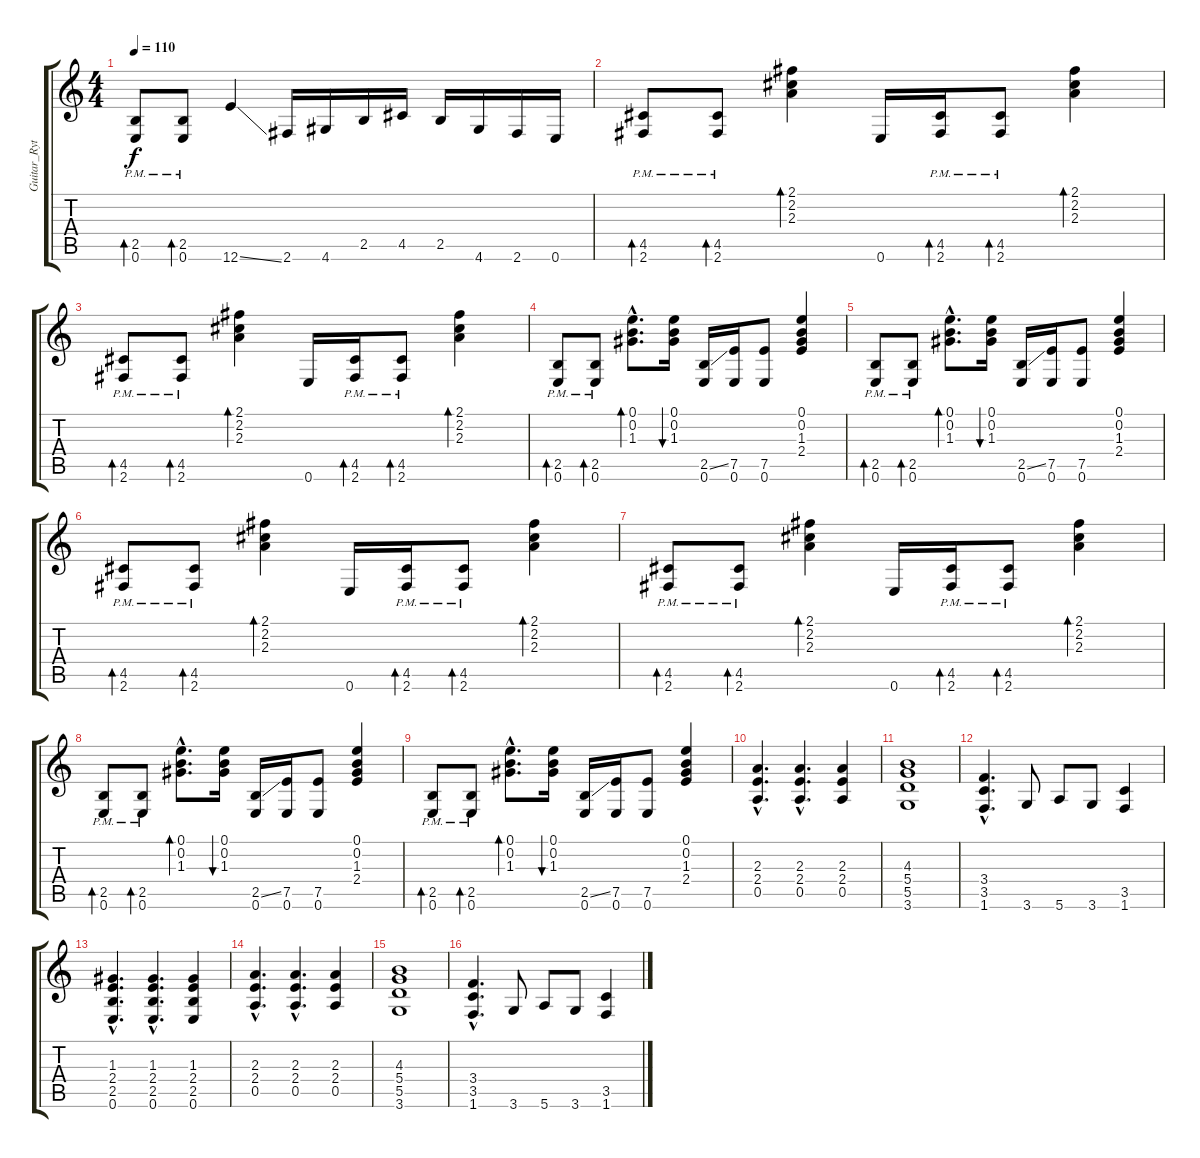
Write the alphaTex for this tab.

\track ("Guitar_Rythm" "Guitar_Ryt") {instrument electricguitarclean}
\staff {score tabs}
\tuning (E4 B3 G3 D3 A2 E2) {hide}
\ts (4 4)
\tempo 110
\clef g2
\ks c
(2.5{pm} 0.6{pm}).8{bd 30 dy f} (2.5{pm} 0.6{pm}).8{bd 30} 12.6{ss}.4 2.6.16 4.6.16 2.5.16 4.5.16 2.5.16 4.6.16 2.6.16 0.6.16 |
(4.5{pm} 2.6{pm}).8{bd 30 instrument distortionguitar} (4.5{pm} 2.6{pm}).8{bd 30} (2.1 2.2 2.3).4{bd 30} 0.6.16 (4.5{pm} 2.6{pm}).16{bd 30} (4.5{pm} 2.6{pm}).8{bd 30} (2.1 2.2 2.3).4{bd 30} |
(4.5{pm} 2.6{pm}).8{bd 30} (4.5{pm} 2.6{pm}).8{bd 30} (2.1 2.2 2.3).4{bd 30} 0.6.16 (4.5{pm} 2.6{pm}).16{bd 30} (4.5{pm} 2.6{pm}).8{bd 30} (2.1 2.2 2.3).4{bd 30} |
(2.5{pm} 0.6{pm}).8{bd 30} (2.5{pm} 0.6{pm}).8{bd 30} (0.1{hac} 0.2{hac} 1.3{hac}).8{d bd 30} (0.1 0.2 1.3).16{bu 30} (2.5{ss} 0.6).16 (7.5 0.6).16 (7.5 0.6).8 (0.1 0.2 1.3 2.4).4 |
(2.5{pm} 0.6{pm}).8{bd 30} (2.5{pm} 0.6{pm}).8{bd 30} (0.1{hac} 0.2{hac} 1.3{hac}).8{d bd 30} (0.1 0.2 1.3).16{bu 30} (2.5{ss} 0.6).16 (7.5 0.6).16 (7.5 0.6).8 (0.1 0.2 1.3 2.4).4 |
(4.5{pm} 2.6{pm}).8{bd 30 instrument distortionguitar} (4.5{pm} 2.6{pm}).8{bd 30} (2.1 2.2 2.3).4{bd 30} 0.6.16 (4.5{pm} 2.6{pm}).16{bd 30} (4.5{pm} 2.6{pm}).8{bd 30} (2.1 2.2 2.3).4{bd 30} |
(4.5{pm} 2.6{pm}).8{bd 30} (4.5{pm} 2.6{pm}).8{bd 30} (2.1 2.2 2.3).4{bd 30} 0.6.16 (4.5{pm} 2.6{pm}).16{bd 30} (4.5{pm} 2.6{pm}).8{bd 30} (2.1 2.2 2.3).4{bd 30} |
(2.5{pm} 0.6{pm}).8{bd 30} (2.5{pm} 0.6{pm}).8{bd 30} (0.1{hac} 0.2{hac} 1.3{hac}).8{d bd 30} (0.1 0.2 1.3).16{bu 30} (2.5{ss} 0.6).16 (7.5 0.6).16 (7.5 0.6).8 (0.1 0.2 1.3 2.4).4 |
(2.5{pm} 0.6{pm}).8{bd 30} (2.5{pm} 0.6{pm}).8{bd 30} (0.1{hac} 0.2{hac} 1.3{hac}).8{d bd 30} (0.1 0.2 1.3).16{bu 30} (2.5{ss} 0.6).16 (7.5 0.6).16 (7.5 0.6).8 (0.1 0.2 1.3 2.4).4 |
\section ("" "")
(2.3{hac} 2.4{hac} 0.5{hac}).4{d instrument overdrivenguitar} (2.3{hac} 2.4{hac} 0.5{hac}).4{d} (2.3 2.4 0.5).4 |
(4.3 5.4 5.5 3.6).1 |
(3.4{hac} 3.5{hac} 1.6{hac}).4{d} 3.6.8 5.6.8 3.6.8 (3.5 1.6).4 |
(1.3{hac} 2.4{hac} 2.5{hac} 0.6{hac}).4{d} (1.3{hac} 2.4{hac} 2.5{hac} 0.6{hac}).4{d} (1.3 2.4 2.5 0.6).4 |
(2.3{hac} 2.4{hac} 0.5{hac}).4{d instrument overdrivenguitar} (2.3{hac} 2.4{hac} 0.5{hac}).4{d} (2.3 2.4 0.5).4 |
(4.3 5.4 5.5 3.6).1 |
(3.4{hac} 3.5{hac} 1.6{hac}).4{d} 3.6.8 5.6.8 3.6.8 (3.5 1.6).4
